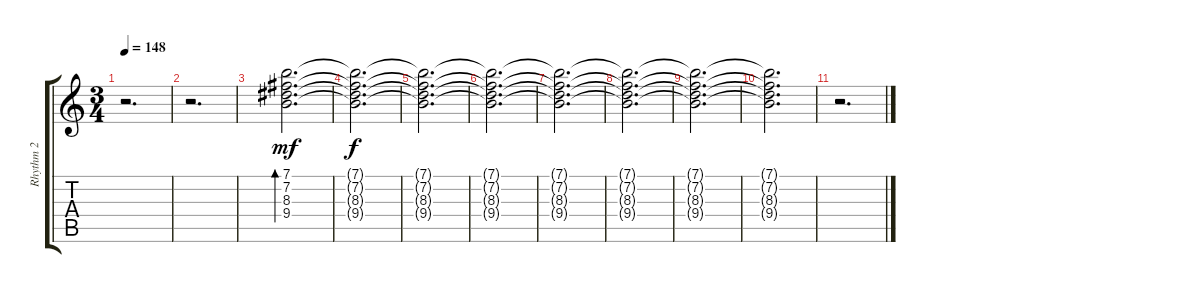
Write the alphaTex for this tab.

\track ("Rhythm 2" "Rhythm 2") {instrument electricguitarclean}
\staff {score tabs}
\tuning (E4 B3 G3 D3 A2 E2) {hide}
\ts (3 4)
\tempo 148
\clef g2
\ks c
r.2{d dy f} |
r.2{d} |
(7.1 7.2 8.3 9.4).2{d bd 60 dy mf} |
(7.1{t} 7.2{t} 8.3{t} 9.4{t}).2{d dy f} |
(7.1{t} 7.2{t} 8.3{t} 9.4{t}).2{d} |
(7.1{t} 7.2{t} 8.3{t} 9.4{t}).2{d} |
(7.1{t} 7.2{t} 8.3{t} 9.4{t}).2{d} |
(7.1{t} 7.2{t} 8.3{t} 9.4{t}).2{d} |
(7.1{t} 7.2{t} 8.3{t} 9.4{t}).2{d} |
(7.1{t} 7.2{t} 8.3{t} 9.4{t}).2{d} |
r.2{d}
